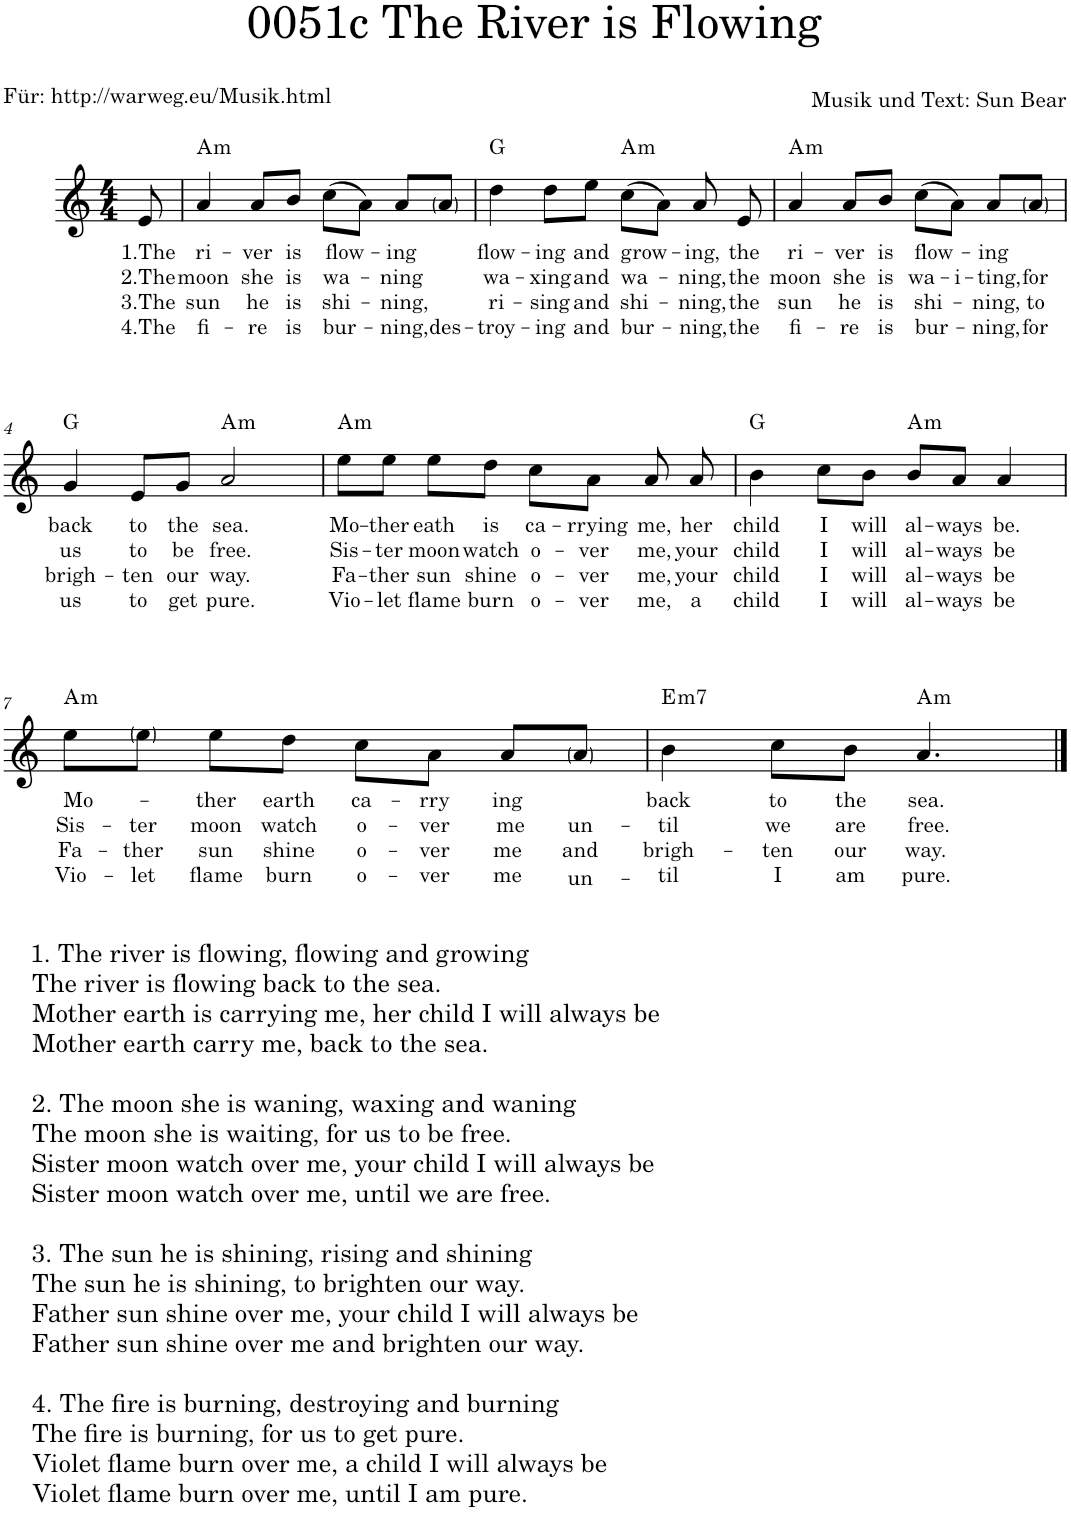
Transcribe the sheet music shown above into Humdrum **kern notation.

**kern	**text	**text	**text	**text	**harte
*part1	*part1	*part1	*part1	*part1	*part1
*staff1	*staff1	*staff1	*staff1	*staff1	*
*I"Stimme	*	*	*	*	*
*I'St.	*	*	*	*	*
*clefG2	*	*	*	*	*
*k[]	*	*	*	*	*
*M4/4	*	*	*	*	*
=	=	=	=	=	=
!	!LO:LY:b	!LO:LY:b	!LO:LY:b	!LO:LY:b	!
8e/	1.The	2.The	3.The	4.The	.
=1	=1	=1	=1	=1	=1
!	!LO:LY:b	!LO:LY:b	!LO:LY:b	!LO:LY:b	!LO:H:kt=m
4a/	ri-	moon	sun	fi-	A:min
!	!LO:LY:b	!LO:LY:b	!LO:LY:b	!LO:LY:b	!
8a/L	-ver	she	he	-re	.
!	!LO:LY:b	!LO:LY:b	!LO:LY:b	!LO:LY:b	!
8b/J	is	is	is	is	.
!	!LO:LY:b	!LO:LY:b	!LO:LY:b	!LO:LY:b	!
(8cc\L	flow-	wa-	shi-	bur-	.
8a\J)	.	.	.	.	.
!	!LO:LY:b	!LO:LY:b	!LO:LY:b	!LO:LY:b	!
8a/L	-ing	-ning	-ning,	-ning,	.
!	!	!	!	!LO:LY:b	!
8a/J	.	.	.	des-	.
=2	=2	=2	=2	=2	=2
!	!LO:LY:b	!LO:LY:b	!LO:LY:b	!LO:LY:b	!
4dd\	flow-	wa-	ri-	-troy-	G:maj
!	!LO:LY:b	!LO:LY:b	!LO:LY:b	!LO:LY:b	!
8dd\L	-ing	-xing	-sing	-ing	.
!	!LO:LY:b	!LO:LY:b	!LO:LY:b	!LO:LY:b	!
8ee\J	and	and	and	and	.
!	!LO:LY:b	!LO:LY:b	!LO:LY:b	!LO:LY:b	!LO:H:kt=m
(8cc\L	grow-	wa-	shi-	bur-	A:min
8a\J)	.	.	.	.	.
!	!LO:LY:b	!LO:LY:b	!LO:LY:b	!LO:LY:b	!
8a/	-ing,	-ning,	-ning,	-ning,	.
!	!LO:LY:b	!LO:LY:b	!LO:LY:b	!LO:LY:b	!
8e/	the	the	the	the	.
=3	=3	=3	=3	=3	=3
!	!LO:LY:b	!LO:LY:b	!LO:LY:b	!LO:LY:b	!LO:H:kt=m
4a/	ri-	moon	sun	fi-	A:min
!	!LO:LY:b	!LO:LY:b	!LO:LY:b	!LO:LY:b	!
8a/L	-ver	she	he	-re	.
!	!LO:LY:b	!LO:LY:b	!LO:LY:b	!LO:LY:b	!
8b/J	is	is	is	is	.
!	!LO:LY:b	!LO:LY:b	!LO:LY:b	!LO:LY:b	!
(8cc\L	flow-	wa-	shi-	bur-	.
!	!	!LO:LY:b	!	!	!
8a\J)	.	-i-	.	.	.
!	!LO:LY:b	!LO:LY:b	!LO:LY:b	!LO:LY:b	!
8a/L	-ing	-ting,	-ning,	-ning,	.
!	!	!LO:LY:b	!LO:LY:b	!LO:LY:b	!
8a/J	.	for	to	for	.
!!LO:LB:g=z
=4	=4	=4	=4	=4	=4
!	!LO:LY:b	!LO:LY:b	!LO:LY:b	!LO:LY:b	!
4g/	back	us	brigh-	us	G:maj
!	!LO:LY:b	!LO:LY:b	!LO:LY:b	!LO:LY:b	!
8e/L	to	to	-ten	to	.
!	!LO:LY:b	!LO:LY:b	!LO:LY:b	!LO:LY:b	!
8g/J	the	be	our	get	.
!	!LO:LY:b	!LO:LY:b	!LO:LY:b	!LO:LY:b	!LO:H:kt=m
2a/	sea.	free.	way.	pure.	A:min
=5	=5	=5	=5	=5	=5
!	!LO:LY:b	!LO:LY:b	!LO:LY:b	!LO:LY:b	!LO:H:kt=m
8ee\L	Mo-	Sis-	Fa-	Vio-	A:min
!	!LO:LY:b	!LO:LY:b	!LO:LY:b	!LO:LY:b	!
8ee\J	-ther	-ter	-ther	-let	.
!	!LO:LY:b	!LO:LY:b	!LO:LY:b	!LO:LY:b	!
8ee\L	eath	moon	sun	flame	.
!	!LO:LY:b	!LO:LY:b	!LO:LY:b	!LO:LY:b	!
8dd\J	is	watch	shine	burn	.
!	!LO:LY:b	!LO:LY:b	!LO:LY:b	!LO:LY:b	!
8cc\L	ca-	o-	o-	o-	.
!	!LO:LY:b	!LO:LY:b	!LO:LY:b	!LO:LY:b	!
8a\J	-rrying	-ver	-ver	-ver	.
!	!LO:LY:b	!LO:LY:b	!LO:LY:b	!LO:LY:b	!
8a/	me,	me,	me,	me,	.
!	!LO:LY:b	!LO:LY:b	!LO:LY:b	!LO:LY:b	!
8a/	her	your	your	a	.
=6	=6	=6	=6	=6	=6
!	!LO:LY:b	!LO:LY:b	!LO:LY:b	!LO:LY:b	!
4b\	child	child	child	child	G:maj
!	!LO:LY:b	!LO:LY:b	!LO:LY:b	!LO:LY:b	!
8cc\L	I	I	I	I	.
!	!LO:LY:b	!LO:LY:b	!LO:LY:b	!LO:LY:b	!
8b\J	will	will	will	will	.
!	!LO:LY:b	!LO:LY:b	!LO:LY:b	!LO:LY:b	!LO:H:kt=m
8b/L	al-	al-	al-	al-	A:min
!	!LO:LY:b	!LO:LY:b	!LO:LY:b	!LO:LY:b	!
8a/J	-ways	-ways	-ways	-ways	.
!	!LO:LY:b	!LO:LY:b	!LO:LY:b	!LO:LY:b	!
4a/	be.	be	be	be	.
!!LO:LB:g=z
=7	=7	=7	=7	=7	=7
!	!LO:LY:b	!LO:LY:b	!LO:LY:b	!LO:LY:b	!LO:H:kt=m
8ee\L	Mo-	Sis-	Fa-	Vio-	A:min
!	!	!LO:LY:b	!LO:LY:b	!LO:LY:b	!
8ee\J	.	-ter	-ther	-let	.
!	!LO:LY:b	!LO:LY:b	!LO:LY:b	!LO:LY:b	!
8ee\L	-ther	moon	sun	flame	.
!	!LO:LY:b	!LO:LY:b	!LO:LY:b	!LO:LY:b	!
8dd\J	earth	watch	shine	burn	.
!	!LO:LY:b	!LO:LY:b	!LO:LY:b	!LO:LY:b	!
8cc\L	ca-	o-	o-	o-	.
!	!LO:LY:b	!LO:LY:b	!LO:LY:b	!LO:LY:b	!
8a\J	-rry	-ver	-ver	-ver	.
!	!LO:LY:b	!LO:LY:b	!LO:LY:b	!LO:LY:b	!
8a/L	-ing	-me	-me	-me	.
!	!	!LO:LY:b	!LO:LY:b	!LO:LY:b	!
8a/J	.	un-	and	un-	.
=8	=8	=8	=8	=8	=8
!	!LO:LY:b	!LO:LY:b	!LO:LY:b	!LO:LY:b	!LO:H:kt=m7
4b\	back	-til	brigh-	-til	E:min7
!	!LO:LY:b	!LO:LY:b	!LO:LY:b	!LO:LY:b	!
8cc\L	to	we	-ten	I	.
!	!LO:LY:b	!LO:LY:b	!LO:LY:b	!LO:LY:b	!
8b\J	the	are	our	am	.
!LO:TX:b:t=1. The river is flowing, flowing and growing	!	!	!	!	!
!LO:TX:b:t=The river is flowing back to the sea.	!	!	!	!	!
!LO:TX:b:t=Mother earth is carrying me, her child I will always be	!	!	!	!	!
!LO:TX:b:t=Mother earth carry me, back to the sea.	!	!	!	!	!
!LO:TX:b:t=2. The moon she is waning, waxing and waning	!	!	!	!	!
!LO:TX:b:t=The moon she is waiting, for us to be free.	!	!	!	!	!
!LO:TX:b:t=Sister moon watch over me, your child I will always be	!	!	!	!	!
!LO:TX:b:t=Sister moon watch over me, until we are free.	!	!	!	!	!
!LO:TX:b:t=3. The sun he is shining, rising and shining	!	!	!	!	!
!LO:TX:b:t=The sun he is shining, to brighten our way.	!	!	!	!	!
!LO:TX:b:t=Father sun shine over me, your child I will always be	!	!	!	!	!
!LO:TX:b:t=Father sun shine over me and brighten our way.	!	!	!	!	!
!LO:TX:b:t=4. The fire is burning, destroying and burning	!	!	!	!	!
!LO:TX:b:t=The fire is burning, for us to get pure.	!	!	!	!	!
!LO:TX:b:t=Violet flame burn over me, a child I will always be	!	!	!	!	!
!LO:TX:b:t=Violet flame burn over me, until I am pure.	!	!	!	!	!
!	!LO:LY:b	!LO:LY:b	!LO:LY:b	!LO:LY:b	!LO:H:kt=m
4.a/	sea.	free.	way.	pure.	A:min
==	==	==	==	==	==
*-	*-	*-	*-	*-	*-
